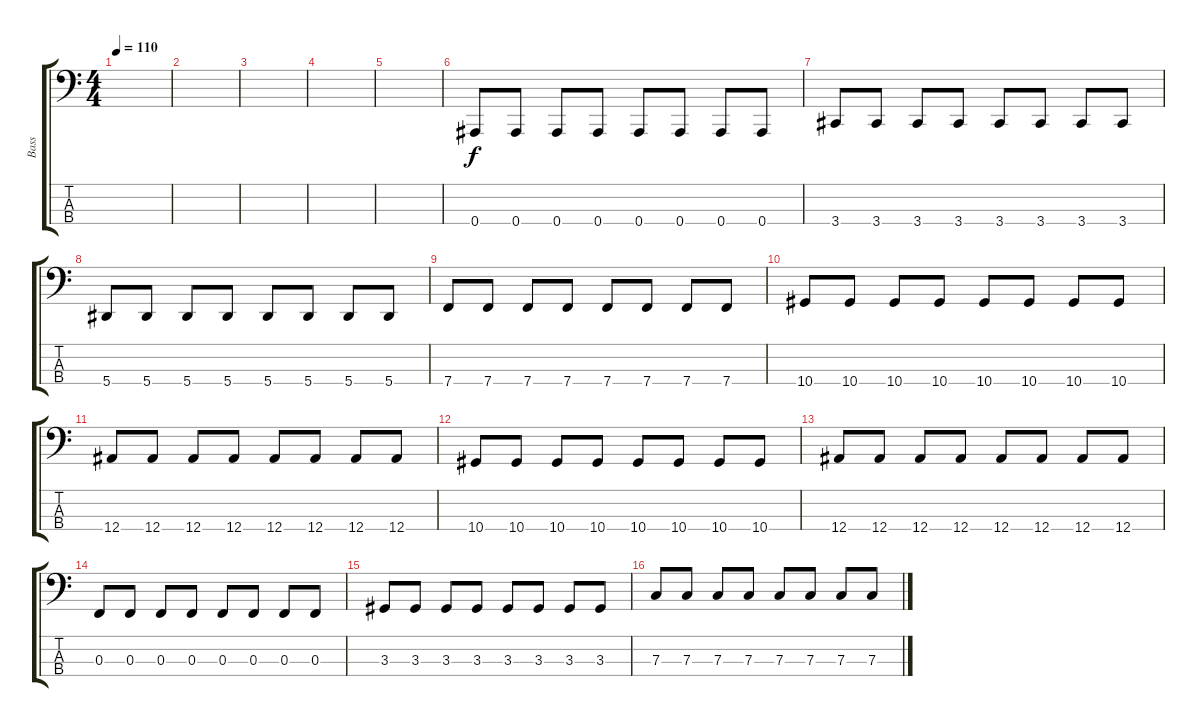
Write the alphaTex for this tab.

\track ("Bass" "Bass") {instrument electricbassfinger}
\staff {score tabs}
\tuning (Eb2 Bb1 F1 Bb0) {hide}
\ts (4 4)
\tempo 110
\clef f4
\ks c
|
|
|
|
|
0.4.8 0.4.8 0.4.8 0.4.8 0.4.8 0.4.8 0.4.8 0.4.8 |
3.4.8 3.4.8 3.4.8 3.4.8 3.4.8 3.4.8 3.4.8 3.4.8 |
5.4.8 5.4.8 5.4.8 5.4.8 5.4.8 5.4.8 5.4.8 5.4.8 |
7.4.8 7.4.8 7.4.8 7.4.8 7.4.8 7.4.8 7.4.8 7.4.8 |
10.4.8 10.4.8 10.4.8 10.4.8 10.4.8 10.4.8 10.4.8 10.4.8 |
12.4.8 12.4.8 12.4.8 12.4.8 12.4.8 12.4.8 12.4.8 12.4.8 |
10.4.8 10.4.8 10.4.8 10.4.8 10.4.8 10.4.8 10.4.8 10.4.8 |
12.4.8 12.4.8 12.4.8 12.4.8 12.4.8 12.4.8 12.4.8 12.4.8 |
0.3.8 0.3.8 0.3.8 0.3.8 0.3.8 0.3.8 0.3.8 0.3.8 |
3.3.8 3.3.8 3.3.8 3.3.8 3.3.8 3.3.8 3.3.8 3.3.8 |
7.3.8 7.3.8 7.3.8 7.3.8 7.3.8 7.3.8 7.3.8 7.3.8
